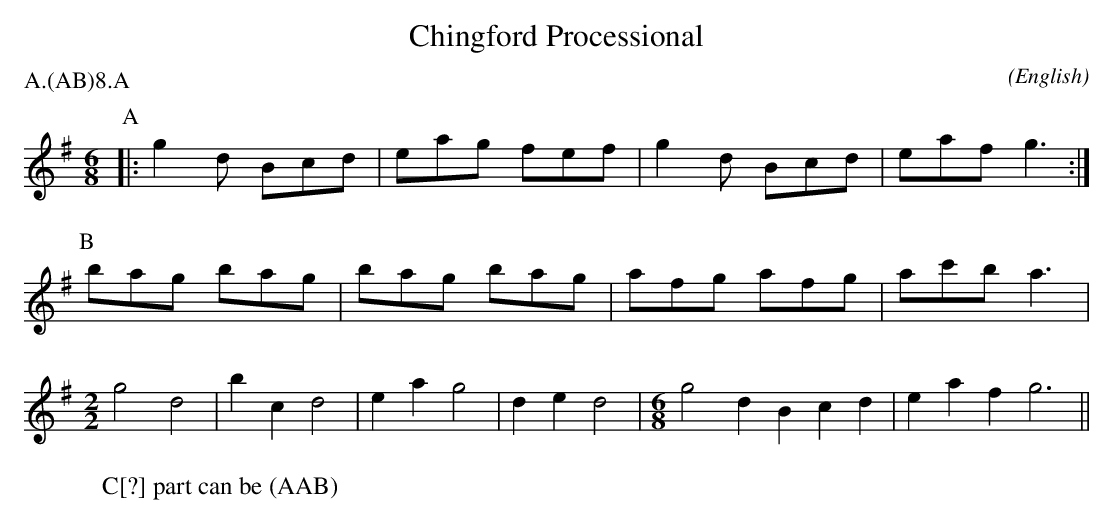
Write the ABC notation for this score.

X:1
T:Chingford Processional
M:6/8
C:
O:English
P:A.(AB)8.A
L:1/8
K:G
P:A
|:\
g2 d Bcd|eag fef|g2 d Bcd|eaf  g3:|\
P:B
bag  bag|bag bag|afg  afg|ac'b a3|\
M:2/2
L:1/4
g2 d2|b c d2|e a g2|d e d2|\
M:6/8
g2 d Bcd|eaf g3||
W:C[?] part can be (AAB)
